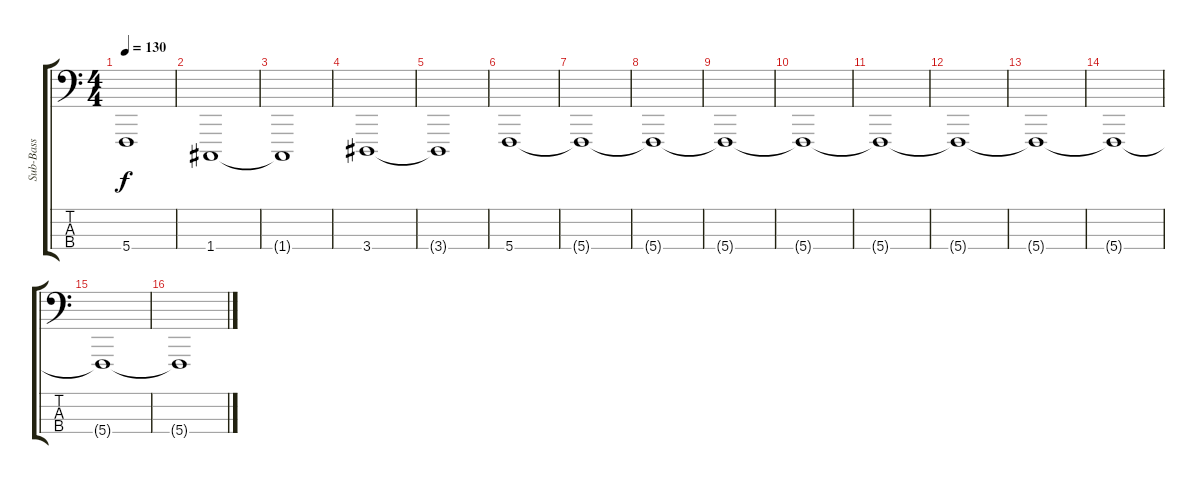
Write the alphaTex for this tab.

\track ("Sub-Bass" "Sub-Bass") {instrument lead2sawtooth}
\staff {score tabs}
\tuning (Eb2 Bb1 F1 C1) {hide}
\ts (4 4)
\tempo 130
\clef f4
\ks c
5.4{t}.1{dy f} |
1.4.1 |
1.4{t}.1 |
3.4.1 |
3.4{t}.1 |
5.4.1 |
5.4{t}.1 |
5.4{t}.1 |
5.4{t}.1 |
5.4{t}.1 |
5.4{t}.1 |
5.4{t}.1 |
5.4{t}.1 |
5.4{t}.1 |
5.4{t}.1 |
5.4{t}.1
